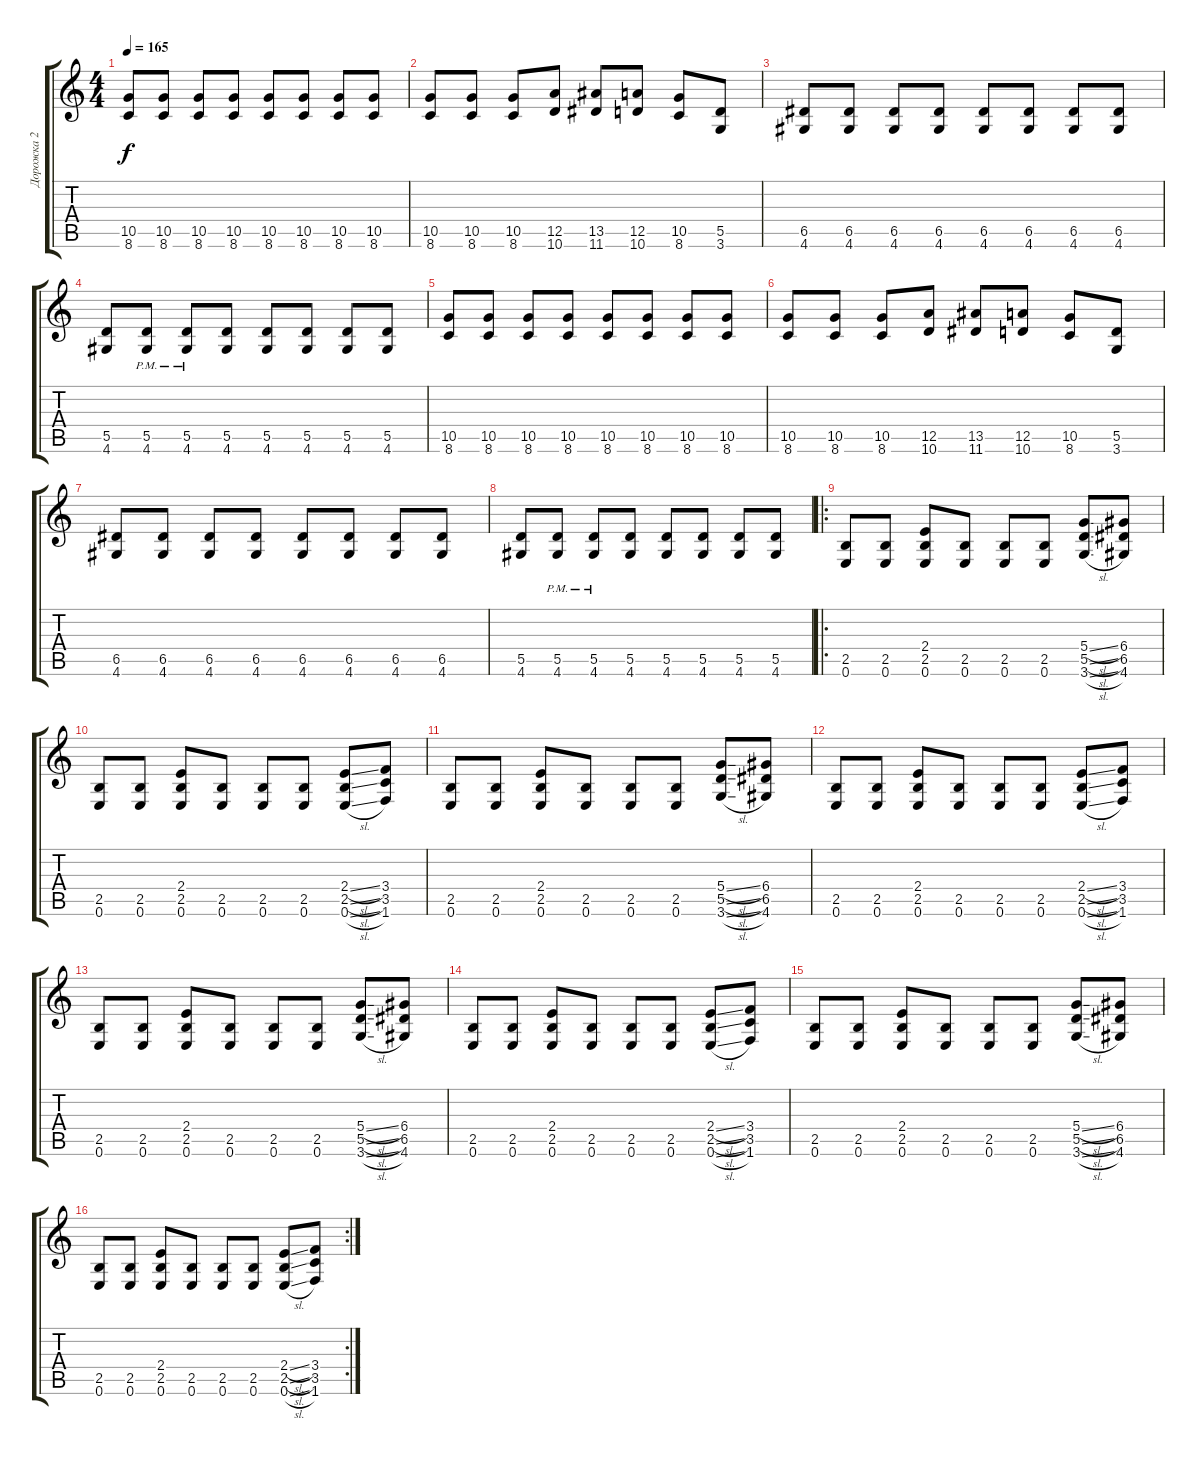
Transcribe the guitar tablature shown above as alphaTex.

\track ("Дорожка 2" "Дорожка 2") {instrument overdrivenguitar}
\staff {score tabs}
\tuning (E4 B3 G3 D3 A2 E2) {hide}
\ts (4 4)
\tempo 165
\clef g2
\ks c
(10.5 8.6).8{dy f} (10.5 8.6).8 (10.5 8.6).8 (10.5 8.6).8 (10.5 8.6).8 (10.5 8.6).8 (10.5 8.6).8 (10.5 8.6).8 |
(10.5 8.6).8 (10.5 8.6).8 (10.5 8.6).8 (12.5 10.6).8 (13.5 11.6).8 (12.5 10.6).8 (10.5 8.6).8 (5.5 3.6).8 |
(6.5 4.6).8 (6.5 4.6).8 (6.5 4.6).8 (6.5 4.6).8 (6.5 4.6).8 (6.5 4.6).8 (6.5 4.6).8 (6.5 4.6).8 |
(5.5 4.6).8 (5.5{pm} 4.6).8 (5.5{pm} 4.6).8 (5.5 4.6).8 (5.5 4.6).8 (5.5 4.6).8 (5.5 4.6).8 (5.5 4.6).8 |
(10.5 8.6).8 (10.5 8.6).8 (10.5 8.6).8 (10.5 8.6).8 (10.5 8.6).8 (10.5 8.6).8 (10.5 8.6).8 (10.5 8.6).8 |
(10.5 8.6).8 (10.5 8.6).8 (10.5 8.6).8 (12.5 10.6).8 (13.5 11.6).8 (12.5 10.6).8 (10.5 8.6).8 (5.5 3.6).8 |
(6.5 4.6).8 (6.5 4.6).8 (6.5 4.6).8 (6.5 4.6).8 (6.5 4.6).8 (6.5 4.6).8 (6.5 4.6).8 (6.5 4.6).8 |
(5.5 4.6).8 (5.5{pm} 4.6).8 (5.5{pm} 4.6).8 (5.5 4.6).8 (5.5 4.6).8 (5.5 4.6).8 (5.5 4.6).8 (5.5 4.6).8 |
\ro
(2.5 0.6).8{instrument distortionguitar} (2.5 0.6).8 (2.4 2.5 0.6).8 (2.5 0.6).8 (2.5 0.6).8 (2.5 0.6).8 (5.4{sl} 5.5{sl} 3.6{sl}).8 (6.4 6.5 4.6).8 |
(2.5 0.6).8{instrument distortionguitar} (2.5 0.6).8 (2.4 2.5 0.6).8 (2.5 0.6).8 (2.5 0.6).8 (2.5 0.6).8 (2.4{sl} 2.5{sl} 0.6{sl}).8 (3.4 3.5 1.6).8 |
(2.5 0.6).8{instrument distortionguitar} (2.5 0.6).8 (2.4 2.5 0.6).8 (2.5 0.6).8 (2.5 0.6).8 (2.5 0.6).8 (5.4{sl} 5.5{sl} 3.6{sl}).8 (6.4 6.5 4.6).8 |
(2.5 0.6).8{instrument distortionguitar} (2.5 0.6).8 (2.4 2.5 0.6).8 (2.5 0.6).8 (2.5 0.6).8 (2.5 0.6).8 (2.4{sl} 2.5{sl} 0.6{sl}).8 (3.4 3.5 1.6).8 |
(2.5 0.6).8{instrument distortionguitar} (2.5 0.6).8 (2.4 2.5 0.6).8 (2.5 0.6).8 (2.5 0.6).8 (2.5 0.6).8 (5.4{sl} 5.5{sl} 3.6{sl}).8 (6.4 6.5 4.6).8 |
(2.5 0.6).8{instrument distortionguitar} (2.5 0.6).8 (2.4 2.5 0.6).8 (2.5 0.6).8 (2.5 0.6).8 (2.5 0.6).8 (2.4{sl} 2.5{sl} 0.6{sl}).8 (3.4 3.5 1.6).8 |
(2.5 0.6).8{instrument distortionguitar} (2.5 0.6).8 (2.4 2.5 0.6).8 (2.5 0.6).8 (2.5 0.6).8 (2.5 0.6).8 (5.4{sl} 5.5{sl} 3.6{sl}).8 (6.4 6.5 4.6).8 |
\rc 2
(2.5 0.6).8{instrument distortionguitar} (2.5 0.6).8 (2.4 2.5 0.6).8 (2.5 0.6).8 (2.5 0.6).8 (2.5 0.6).8 (2.4{sl} 2.5{sl} 0.6{sl}).8 (3.4 3.5 1.6).8
